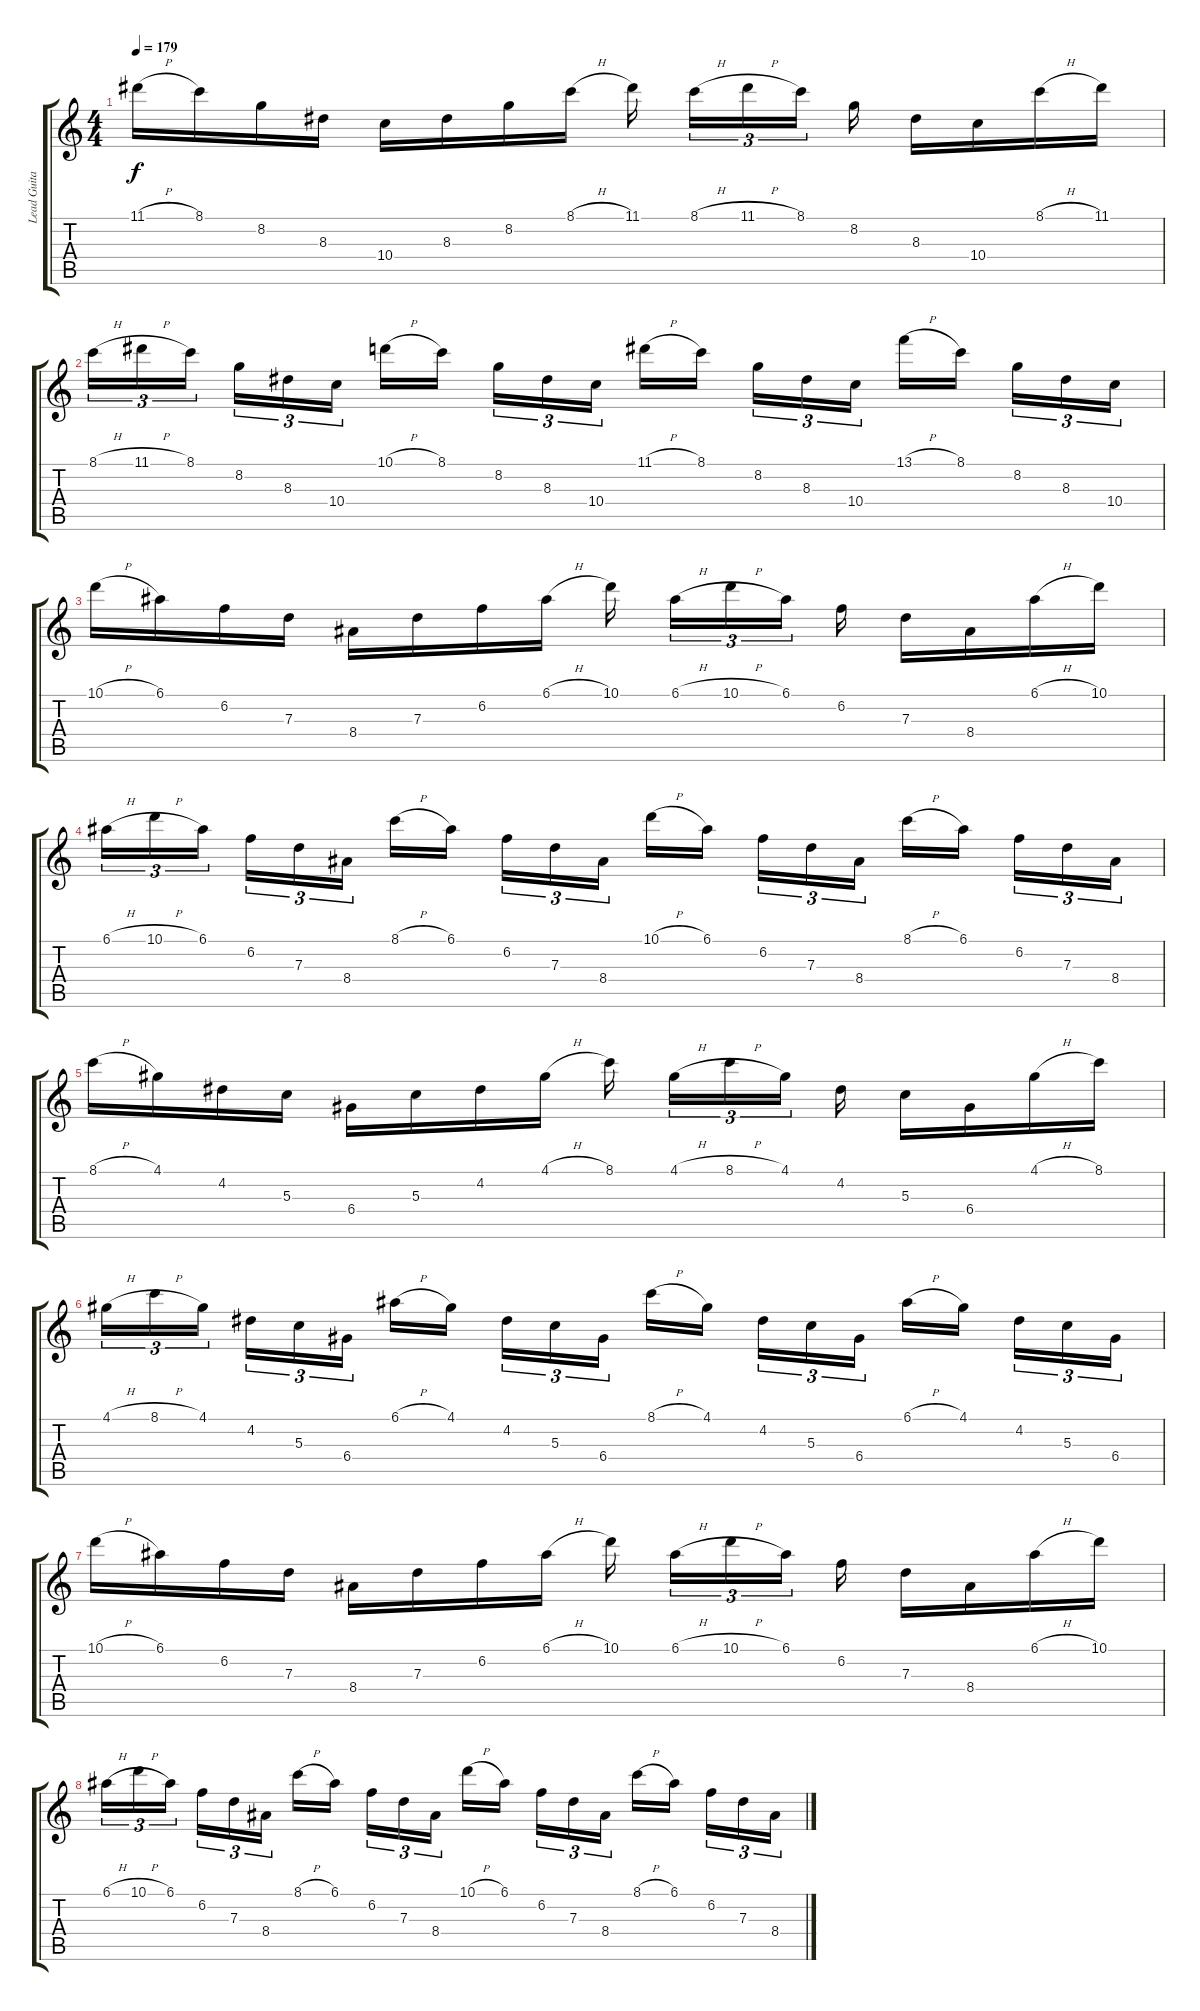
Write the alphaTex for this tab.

\track ("Lead Guitar" "Lead Guita") {instrument distortionguitar}
\staff {score tabs}
\tuning (E4 B3 G3 D3 A2 E2) {hide}
\ts (4 4)
\tempo 179
\clef g2
\ks c
11.1{h}.16{dy f} 8.1.16 8.2.16 8.3.16 10.4.16 8.3.16 8.2.16 8.1{h}.16 11.1.16{beam splitsecondary} 8.1{h}.16{tu (3 2)} 11.1{h}.16{tu (3 2)} 8.1.16{tu (3 2) beam splitsecondary} 8.2.16 8.3.16 10.4.16 8.1{h}.16 11.1.16 |
8.1{h}.16{tu (3 2)} 11.1{h}.16{tu (3 2)} 8.1.16{tu (3 2) beam splitsecondary} 8.2.16{tu (3 2)} 8.3.16{tu (3 2)} 10.4.16{tu (3 2)} 10.1{h}.16 8.1.16{beam splitsecondary} 8.2.16{tu (3 2)} 8.3.16{tu (3 2)} 10.4.16{tu (3 2)} 11.1{h}.16 8.1.16{beam splitsecondary} 8.2.16{tu (3 2)} 8.3.16{tu (3 2)} 10.4.16{tu (3 2)} 13.1{h}.16 8.1.16{beam splitsecondary} 8.2.16{tu (3 2)} 8.3.16{tu (3 2)} 10.4.16{tu (3 2)} |
10.1{h}.16 6.1.16 6.2.16 7.3.16 8.4.16 7.3.16 6.2.16 6.1{h}.16 10.1.16{beam splitsecondary} 6.1{h}.16{tu (3 2)} 10.1{h}.16{tu (3 2)} 6.1.16{tu (3 2) beam splitsecondary} 6.2.16 7.3.16 8.4.16 6.1{h}.16 10.1.16 |
6.1{h}.16{tu (3 2)} 10.1{h}.16{tu (3 2)} 6.1.16{tu (3 2) beam splitsecondary} 6.2.16{tu (3 2)} 7.3.16{tu (3 2)} 8.4.16{tu (3 2)} 8.1{h}.16 6.1.16{beam splitsecondary} 6.2.16{tu (3 2)} 7.3.16{tu (3 2)} 8.4.16{tu (3 2)} 10.1{h}.16 6.1.16{beam splitsecondary} 6.2.16{tu (3 2)} 7.3.16{tu (3 2)} 8.4.16{tu (3 2)} 8.1{h}.16 6.1.16{beam splitsecondary} 6.2.16{tu (3 2)} 7.3.16{tu (3 2)} 8.4.16{tu (3 2)} |
8.1{h}.16 4.1.16 4.2.16 5.3.16 6.4.16 5.3.16 4.2.16 4.1{h}.16 8.1.16{beam splitsecondary} 4.1{h}.16{tu (3 2)} 8.1{h}.16{tu (3 2)} 4.1.16{tu (3 2) beam splitsecondary} 4.2.16 5.3.16 6.4.16 4.1{h}.16 8.1.16 |
4.1{h}.16{tu (3 2)} 8.1{h}.16{tu (3 2)} 4.1.16{tu (3 2) beam splitsecondary} 4.2.16{tu (3 2)} 5.3.16{tu (3 2)} 6.4.16{tu (3 2)} 6.1{h}.16 4.1.16{beam splitsecondary} 4.2.16{tu (3 2)} 5.3.16{tu (3 2)} 6.4.16{tu (3 2)} 8.1{h}.16 4.1.16{beam splitsecondary} 4.2.16{tu (3 2)} 5.3.16{tu (3 2)} 6.4.16{tu (3 2)} 6.1{h}.16 4.1.16{beam splitsecondary} 4.2.16{tu (3 2)} 5.3.16{tu (3 2)} 6.4.16{tu (3 2)} |
10.1{h}.16 6.1.16 6.2.16 7.3.16 8.4.16 7.3.16 6.2.16 6.1{h}.16 10.1.16{beam splitsecondary} 6.1{h}.16{tu (3 2)} 10.1{h}.16{tu (3 2)} 6.1.16{tu (3 2) beam splitsecondary} 6.2.16 7.3.16 8.4.16 6.1{h}.16 10.1.16 |
6.1{h}.16{tu (3 2)} 10.1{h}.16{tu (3 2)} 6.1.16{tu (3 2) beam splitsecondary} 6.2.16{tu (3 2)} 7.3.16{tu (3 2)} 8.4.16{tu (3 2)} 8.1{h}.16 6.1.16{beam splitsecondary} 6.2.16{tu (3 2)} 7.3.16{tu (3 2)} 8.4.16{tu (3 2)} 10.1{h}.16 6.1.16{beam splitsecondary} 6.2.16{tu (3 2)} 7.3.16{tu (3 2)} 8.4.16{tu (3 2)} 8.1{h}.16 6.1.16{beam splitsecondary} 6.2.16{tu (3 2)} 7.3.16{tu (3 2)} 8.4.16{tu (3 2)}
